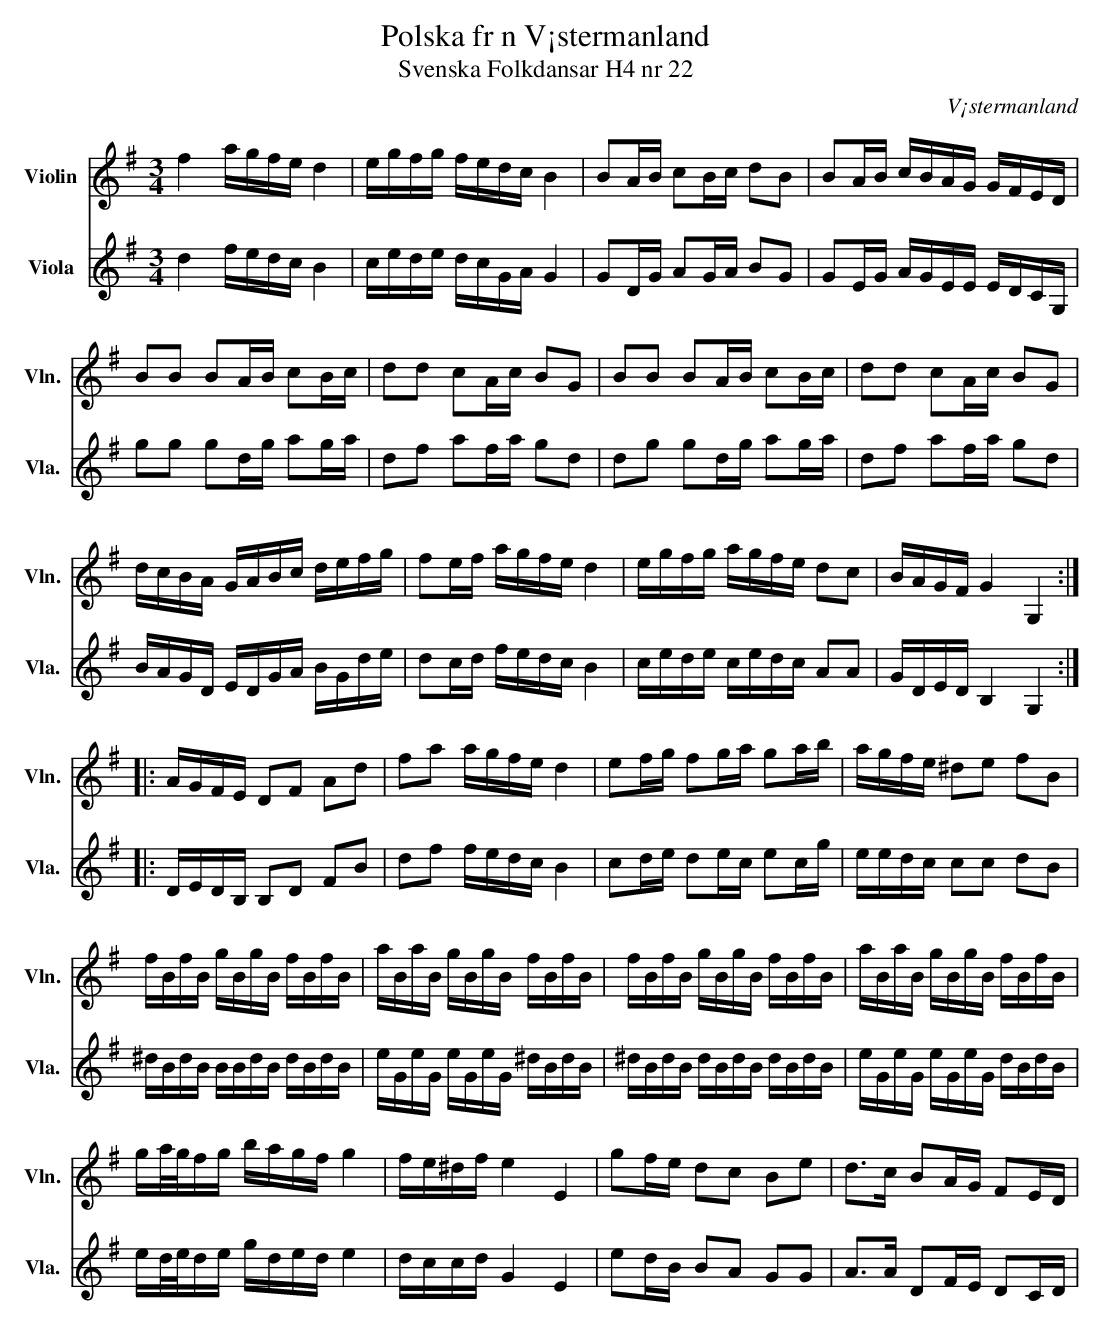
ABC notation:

X:1
T:Polska fr n V¡stermanland
T:Svenska Folkdansar H4 nr 22
O:V¡stermanland
U:w=wedge
U:t=tenuto
%%score 1 2
L:1/16
M:3/4
K:G
V:1 treble nm="Violin" snm="Vln."
V:2 treble nm="Viola" snm="Vla."
V:1
f4 agfe d4 | egfg fedc B4 | B2AB c2Bc d2B2 | B2AB cBAG GFED |
B2B2 B2AB c2Bc | d2d2 c2Ac B2G2 | B2B2 B2AB c2Bc | d2d2 c2Ac B2G2 |
dcBA GABc defg | f2ef agfe d4 | egfg agfe d2c2 | BAGF G4 G,4 ::
AGFE D2F2 A2d2 | f2a2 agfe d4 | e2fg f2ga g2ab | agfe ^d2e2 f2B2 |
fBfB gBgB fBfB | aBaB gBgB fBfB | fBfB gBgB fBfB | aBaB gBgB fBfB |
ga/g/fg bagf g4 | fe^df e4 E4 | g2fe d2c2 B2e2 | d2>c2 B2AG F2ED |
V:2
d4 fedc B4 | cede dcGA G4 | G2DG A2GA B2G2 | G2EG AGEE EDCG, |
g2g2 g2dg a2ga | d2f2 a2fa g2d2 | d2g2 g2dg a2ga | d2f2 a2fa g2d2 |
BAGD EDGA BGde | d2cd fedc B4 | cede cedc A2A2 | GDED B,4 G,4 ::
DEDB, B,2D2 F2B2 | d2f2 fedc B4 | c2de d2ec e2cg | eedc c2c2 d2B2 |
^dBdB BBdB dBdB | eGeG eGeG ^dBdB | ^dBdB dBdB dBdB | eGeG eGeG dBdB |
ed/e/de gded e4 | dccd G4 E4 | e2dB B2A2 G2G2 | A2>A2 D2FE D2CD |
